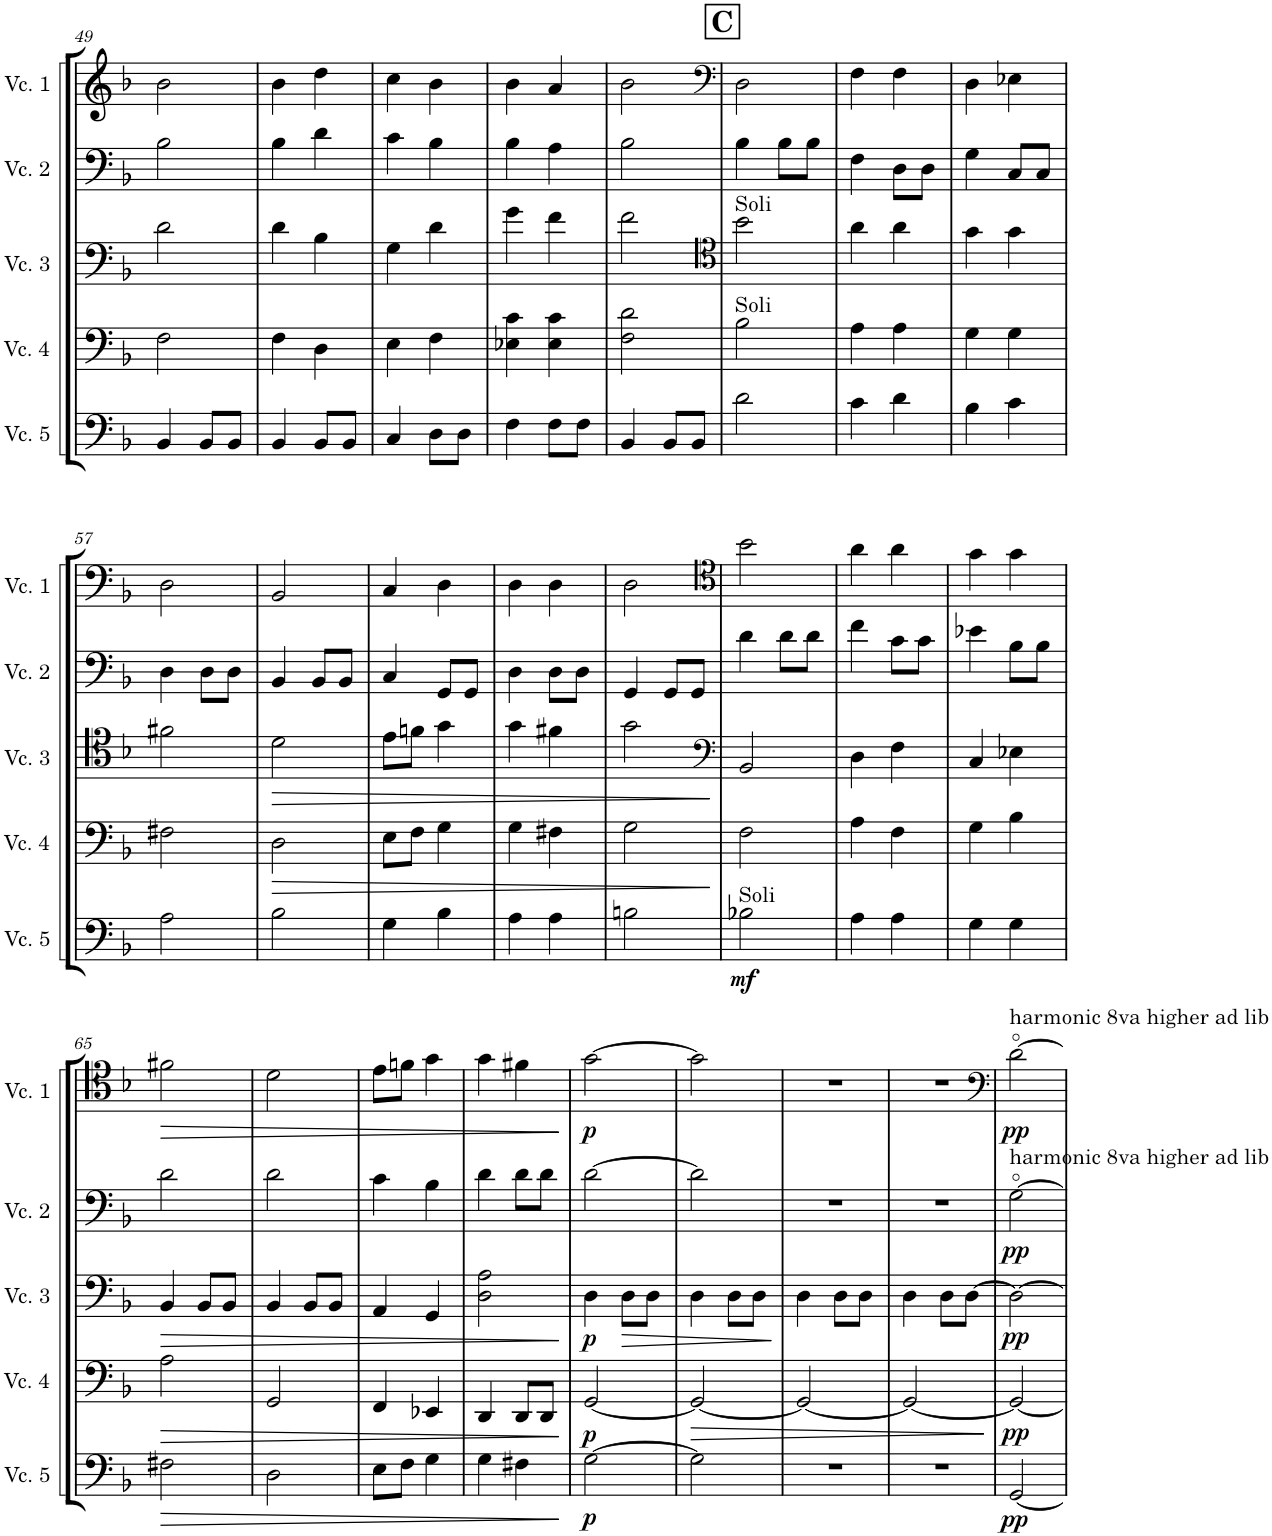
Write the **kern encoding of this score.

**kern	**dynam	**kern	**dynam	**kern	**dynam	**kern	**dynam	**kern	**dynam
*part5	*part5	*part4	*part4	*part3	*part3	*part2	*part2	*part1	*part1
*staff5	*staff5	*staff4	*staff4	*staff3	*staff3	*staff2	*staff2	*staff1	*staff1
*I"Cello 5	*	*I"Cello 4	*	*I"Cello 3	*	*I"Cello 2	*	*I"Cello 1	*
!!LO:PB:g=z
*clefF4	*	*clefF4	*	*clefF4	*	*clefF4	*	*clefG2	*
*k[b-]	*	*k[b-]	*	*k[b-]	*	*k[b-]	*	*k[b-]	*
*M2/4	*	*M2/4	*	*M2/4	*	*M2/4	*	*M2/4	*
=49	=49	=49	=49	=49	=49	=49	=49	=49	=49
4BB-/	.	2F\	.	2d\	.	2B-\	.	2b-\	.
8BB-/L	.	.	.	.	.	.	.	.	.
8BB-/J	.	.	.	.	.	.	.	.	.
=50	=50	=50	=50	=50	=50	=50	=50	=50	=50
4BB-/	.	4F\	.	4d\	.	4B-\	.	4b-\	.
8BB-/L	.	4D\	.	4B-\	.	4d\	.	4dd\	.
8BB-/J	.	.	.	.	.	.	.	.	.
=51	=51	=51	=51	=51	=51	=51	=51	=51	=51
4C/	.	4E\	.	4G\	.	4c\	.	4cc\	.
8D\L	.	4F\	.	4d\	.	4B-\	.	4b-\	.
8D\J	.	.	.	.	.	.	.	.	.
=52	=52	=52	=52	=52	=52	=52	=52	=52	=52
4F\	.	4E-X\ 4c\	.	4g\	.	4B-\	.	4b-\	.
8F\L	.	4E-\ 4c\	.	4f\	.	4A\	.	4a/	.
8F\J	.	.	.	.	.	.	.	.	.
=53	=53	=53	=53	=53	=53	=53	=53	=53	=53
4BB-/	.	2F\ 2d\	.	2f\	.	2B-\	.	2b-\	.
8BB-/L	.	.	.	.	.	.	.	.	.
8BB-/J	.	.	.	.	.	.	.	.	.
!!LO:REH:place=s1:a:B:cj:fs=14:t=C
=54	=54	=54	=54	=54	=54	=54	=54	=54	=54
*	*	*	*	*clefC4	*	*	*	*clefF4	*
!	!	!	!	!LO:TX:a:t=Soli	!	!	!	!	!
!	!	!LO:TX:a:t=Soli	!	!	!	!	!	!	!
2d\	.	2B-\	.	2b-\	.	4B-\	.	2D\	.
.	.	.	.	.	.	8B-\L	.	.	.
.	.	.	.	.	.	8B-\J	.	.	.
=55	=55	=55	=55	=55	=55	=55	=55	=55	=55
4c\	.	4A\	.	4a\	.	4F\	.	4F\	.
4d\	.	4A\	.	4a\	.	8D\L	.	4F\	.
.	.	.	.	.	.	8D\J	.	.	.
=56	=56	=56	=56	=56	=56	=56	=56	=56	=56
4B-\	.	4G\	.	4g\	.	4G\	.	4D\	.
4c\	.	4G\	.	4g\	.	8C/L	.	4E-X\	.
.	.	.	.	.	.	8C/J	.	.	.
!!LO:LB:g=z
=57	=57	=57	=57	=57	=57	=57	=57	=57	=57
2A\	.	2F#X\	.	2f#X\	.	4D\	.	2D\	.
.	.	.	.	.	.	8D\L	.	.	.
.	.	.	.	.	.	8D\J	.	.	.
=58	=58	=58	=58	=58	=58	=58	=58	=58	=58
!	!	!	!LO:HP:b	!	!LO:HP:b	!	!	!	!
2B-\	.	2D\	>	2d\	>	4BB-/	.	2BB-/	.
.	.	.	.	.	.	8BB-/L	.	.	.
.	.	.	.	.	.	8BB-/J	.	.	.
=59	=59	=59	=59	=59	=59	=59	=59	=59	=59
4G\	.	8E\L	.	8e\L	.	4C/	.	4C/	.
.	.	8F\J	.	8fn\J	.	.	.	.	.
4B-\	.	4G\	.	4g\	.	8GG/L	.	4D\	.
.	.	.	.	.	.	8GG/J	.	.	.
=60	=60	=60	=60	=60	=60	=60	=60	=60	=60
4A\	.	4G\	.	4g\	.	4D\	.	4D\	.
4A\	.	4F#X\	.	4f#X\	.	8D\L	.	4D\	.
.	.	.	.	.	.	8D\J	.	.	.
=61	=61	=61	=61	=61	=61	=61	=61	=61	=61
2Bn\	.	2G\	.	2g\	.	4GG/	.	2D\	.
.	.	.	.	.	.	8GG/L	.	.	.
.	.	.	.	.	.	8GG/J	.	.	.
.	.	.	]	.	]	.	.	.	.
=62	=62	=62	=62	=62	=62	=62	=62	=62	=62
*	*	*	*	*clefF4	*	*	*	*clefC4	*
!LO:TX:a:t=Soli	!	!	!	!	!	!	!	!	!
!	!LO:DY:b	!	!	!	!	!	!	!	!
2B-X\	mf	2F\	.	2BB-/	.	4d\	.	2b-\	.
.	.	.	.	.	.	8d\L	.	.	.
.	.	.	.	.	.	8d\J	.	.	.
=63	=63	=63	=63	=63	=63	=63	=63	=63	=63
4A\	.	4A\	.	4D\	.	4f\	.	4a\	.
4A\	.	4F\	.	4F\	.	8c\L	.	4a\	.
.	.	.	.	.	.	8c\J	.	.	.
=64	=64	=64	=64	=64	=64	=64	=64	=64	=64
4G\	.	4G\	.	4C/	.	4e-X\	.	4g\	.
4G\	.	4B-\	.	4E-X\	.	8B-\L	.	4g\	.
.	.	.	.	.	.	8B-\J	.	.	.
!!LO:LB:g=z
=65	=65	=65	=65	=65	=65	=65	=65	=65	=65
!	!LO:HP:b	!	!LO:HP:b	!	!LO:HP:b	!	!	!	!LO:HP:b
2F#X\	>	2A\	>	4BB-/	>	2d\	.	2f#X\	>
.	.	.	.	8BB-/L	.	.	.	.	.
.	.	.	.	8BB-/J	.	.	.	.	.
=66	=66	=66	=66	=66	=66	=66	=66	=66	=66
2D\	.	2GG/	.	4BB-/	.	2d\	.	2d\	.
.	.	.	.	8BB-/L	.	.	.	.	.
.	.	.	.	8BB-/J	.	.	.	.	.
=67	=67	=67	=67	=67	=67	=67	=67	=67	=67
8E\L	.	4FF/	.	4AA/	.	4c\	.	8e\L	.
8F\J	.	.	.	.	.	.	.	8fn\J	.
4G\	.	4EE-X/	.	4GG/	.	4B-\	.	4g\	.
=68	=68	=68	=68	=68	=68	=68	=68	=68	=68
4G\	.	4DD/	.	2D\ 2A\	.	4d\	.	4g\	.
4F#X\	.	8DD/L	.	.	.	8d\L	.	4f#X\	.
.	.	8DD/J	.	.	.	8d\J	.	.	.
.	]	.	]	.	]	.	.	.	]
=69	=69	=69	=69	=69	=69	=69	=69	=69	=69
!	!LO:DY:b	!	!LO:DY:b	!	!LO:DY:b	!	!	!	!LO:DY:b
[2G\	p	[2GG/	p	4D\	p	[2d\	.	[2g\	p
!	!	!	!	!	!LO:HP:b	!	!	!	!
.	.	.	.	8D\L	>	.	.	.	.
.	.	.	.	8D\J	.	.	.	.	.
=70	=70	=70	=70	=70	=70	=70	=70	=70	=70
!	!	!	!LO:HP:b	!	!	!	!	!	!
2G\]	.	2GG/_	>	4D\	.	2d\]	.	2g\]	.
.	.	.	.	8D\L	.	.	.	.	.
.	.	.	.	8D\J	.	.	.	.	.
.	.	.	.	.	]	.	.	.	.
=71	=71	=71	=71	=71	=71	=71	=71	=71	=71
2r	.	2GG/_	.	4D\	.	2r	.	2r	.
.	.	.	.	8D\L	.	.	.	.	.
.	.	.	.	8D\J	.	.	.	.	.
=72	=72	=72	=72	=72	=72	=72	=72	=72	=72
2r	.	2GG/_	.	4D\	.	2r	.	2r	.
.	.	.	.	8D\L	.	.	.	.	.
.	.	.	.	[8D\J	.	.	.	.	.
.	.	.	]	.	.	.	.	.	.
=73	=73	=73	=73	=73	=73	=73	=73	=73	=73
*	*	*	*	*	*	*	*	*clefF4	*
!	!	!	!	!	!	!	!	!LO:TX:a:t=harmonic 8va higher ad lib	!
!	!	!	!	!	!	!LO:TX:a:t=harmonic 8va higher ad lib	!	!	!
!	!LO:DY:b	!	!LO:DY:b	!	!LO:DY:b	!	!LO:DY:b	!	!LO:DY:b
[2GG/	pp	2GG/_	pp	2D\_	pp	[2G\	pp	[2d\	pp
=	=	=	=	=	=	=	=	=	=
*-	*-	*-	*-	*-	*-	*-	*-	*-	*-
